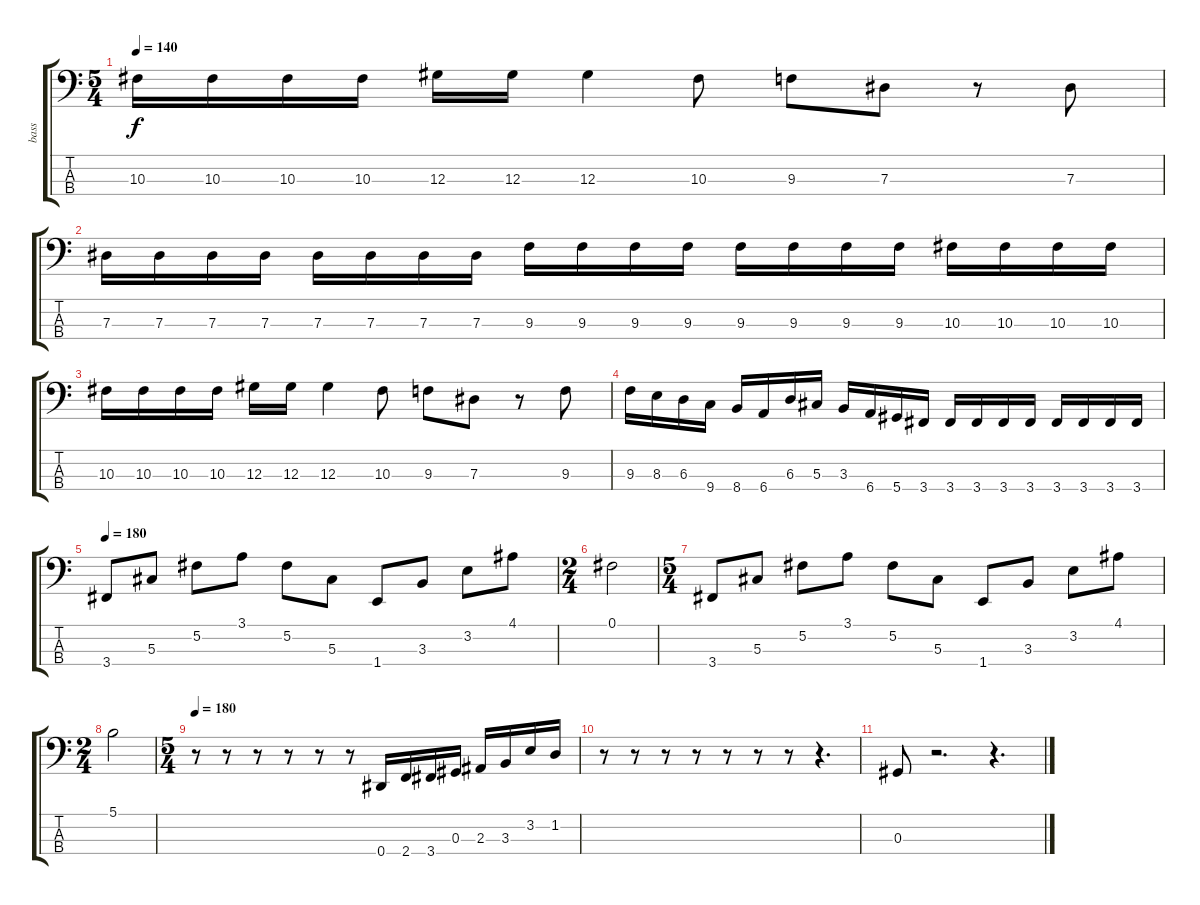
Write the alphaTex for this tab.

\track ("bass" "bass") {instrument electricbassfinger}
\staff {score tabs}
\tuning (Gb2 Db2 Ab1 Eb1) {hide}
\ts (5 4)
\tempo 140
\clef f4
\ks c
10.3.16{dy f} 10.3.16 10.3.16 10.3.16 12.3.16 12.3.16 12.3.4 10.3.8 9.3.8 7.3.8 r.8 7.3.8 |
7.3.16 7.3.16 7.3.16 7.3.16 7.3.16 7.3.16 7.3.16 7.3.16 9.3.16 9.3.16 9.3.16 9.3.16 9.3.16 9.3.16 9.3.16 9.3.16 10.3.16 10.3.16 10.3.16 10.3.16 |
10.3.16 10.3.16 10.3.16 10.3.16 12.3.16 12.3.16 12.3.4 10.3.8 9.3.8 7.3.8 r.8 9.3.8 |
9.3.16{volume 16} 8.3.16 6.3.16 9.4.16 8.4.16 6.4.16 6.3.16 5.3.16 3.3.16 6.4.16 5.4.16 3.4.16 3.4.16 3.4.16 3.4.16 3.4.16 3.4.16 3.4.16 3.4.16 3.4.16 |
\tempo 180
3.4.8{volume 13} 5.3.8 5.2.8 3.1.8 5.2.8 5.3.8 1.4.8 3.3.8 3.2.8 4.1.8 |
\ts (2 4)
0.1.2 |
\ts (5 4)
3.4.8 5.3.8 5.2.8 3.1.8 5.2.8 5.3.8 1.4.8 3.3.8 3.2.8 4.1.8 |
\ts (2 4)
5.1.2 |
\ts (5 4)
\tempo 180
r.8 r.8 r.8 r.8 r.8 r.8 0.4.16{volume 16} 2.4.16 3.4.16 0.3.16 2.3.16 3.3.16 3.2.16 1.2.16 |
r.8 r.8 r.8 r.8 r.8 r.8 r.8 r.4{d} |
0.3.8 r.2{d} r.4{d}
